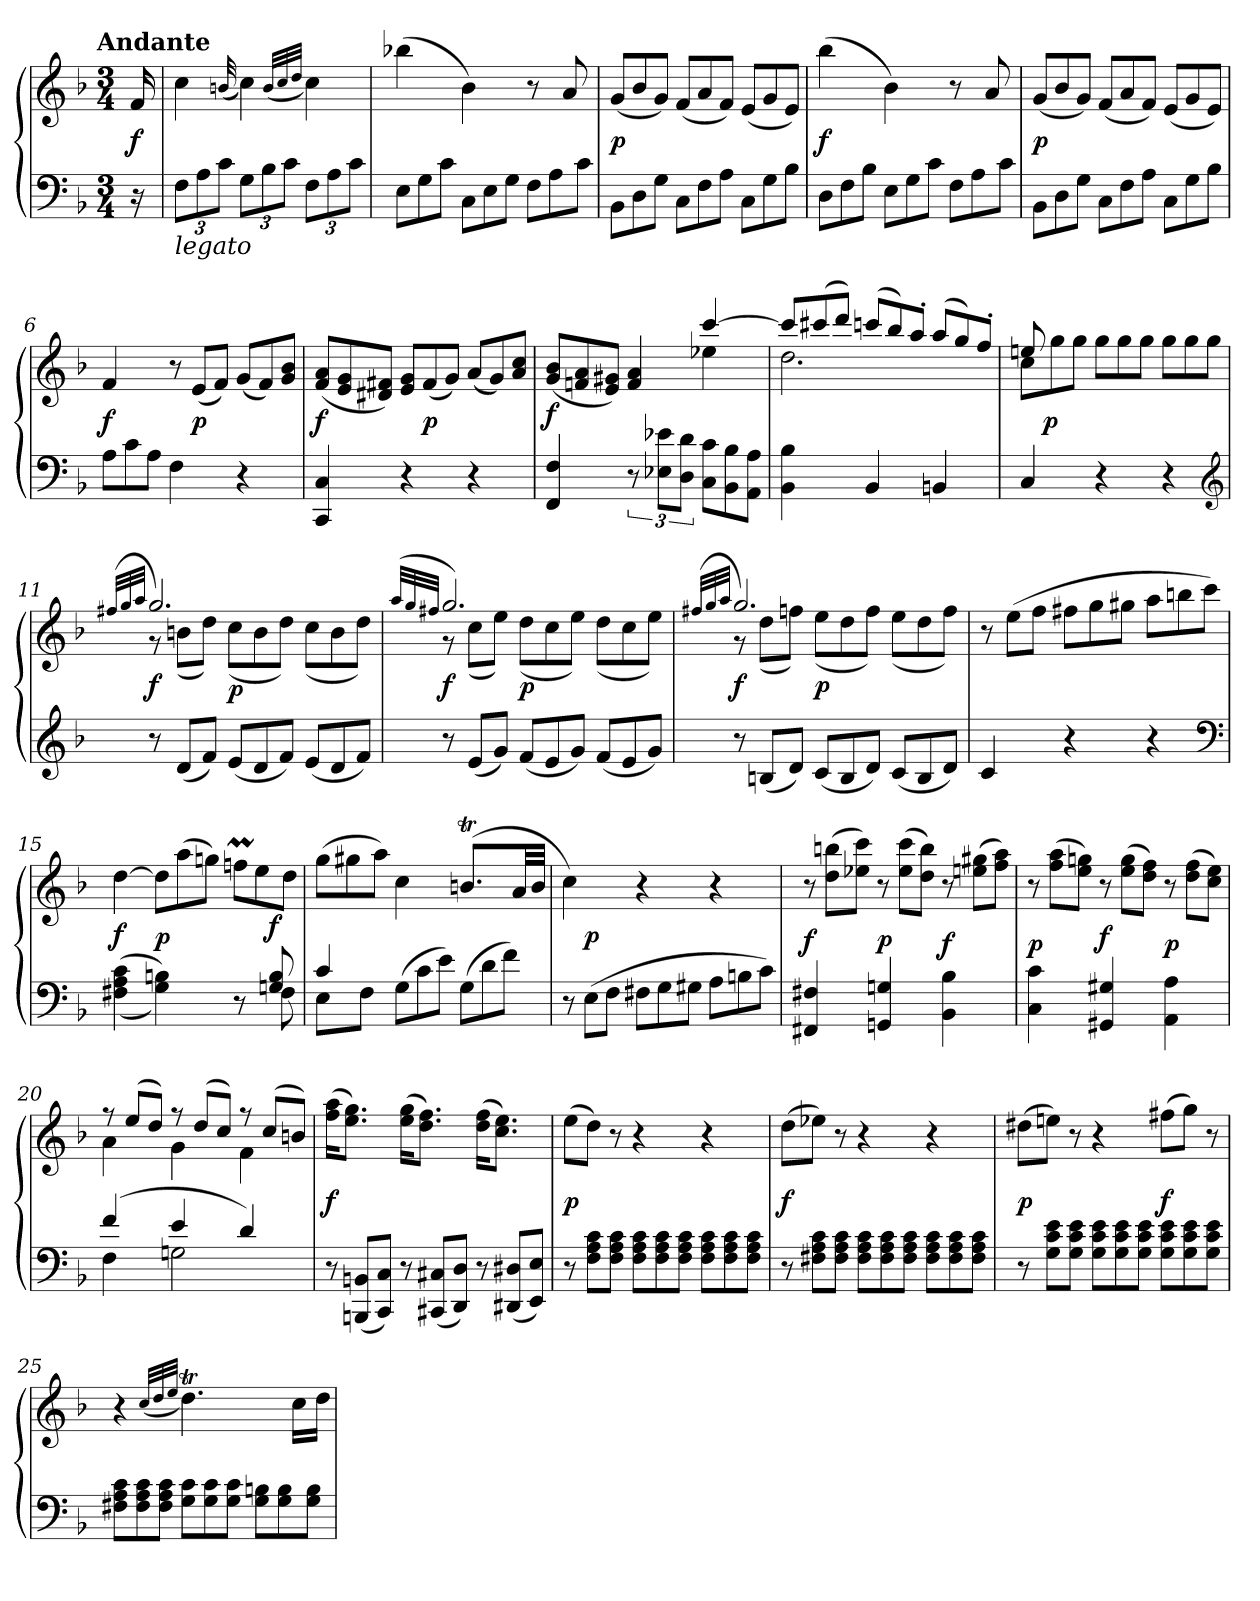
**kern	**kern	**dynam
*part1	*part1	*part1
*staff2	*staff1	*staff1/2
*clefF4	*clefG2	*
*k[b-]	*k[b-]	*
*F:	*F:	*
!!LO:TX:omd:t=Andante
*M3/4	*M3/4	*
*MM108	*MM108	*
=	=	=
16r	16f	f
=1	=1	=1
!LO:TX:b:i:t=legato	!	!
12FL	4cc	.
12A	.	.
12cJ	.	.
.	(32qqbn/	.
12GL	4cc)	.
12B-	.	.
12cJ	.	.
.	(32qb/LLL	.
.	32qcc/	.
.	32qdd/JJJ	.
12FL	4cc)	.
12A	.	.
12cJ	.	.
=2	=2	=2
*Xtuplet	*	*
12EL	(4bb-X	.
12G	.	.
12cJ	.	.
12CL	4b-)	.
12E	.	.
12GJ	.	.
12FL	8r	.
12A	.	.
.	8a	.
12cJ	.	.
=3	=3	=3
*	*Xtuplet	*
12BB-L	(12gL	p
12D	12b-	.
12GJ	12gJ)	.
12CL	(12fL	.
12F	12a	.
12AJ	12fJ)	.
12CL	(12eL	.
12G	12g	.
12B-J	12eJ)	.
=4	=4	=4
12DL	(4bb-	f
12F	.	.
12B-J	.	.
12EL	4b-)	.
12G	.	.
12cJ	.	.
12FL	8r	.
12A	.	.
.	8a	.
12cJ	.	.
=5	=5	=5
12BB-L	(12gL	p
12D	12b-	.
12GJ	12gJ)	.
12CL	(12fL	.
12F	12a	.
12AJ	12fJ)	.
12CL	(12eL	.
12G	12g	.
12B-J	12eJ)	.
=6	=6	=6
12AL	4f	f
12c	.	.
12AJ	.	.
4F	12r	.
.	(12eL	p
.	12fJ)	.
4r	(12gL	.
.	12f)	.
.	12g 12b-J	.
=7	=7	=7
4CC 4C	(12f 12aL	f
.	12e 12g	.
.	12d#X 12f#XJ)	.
4r	12e 12gL	.
.	(12f#	p
.	12gJ)	.
4r	(12aL	.
.	12g)	.
.	12a 12ccJ	.
=8	=8	=8
*	*^	*
4FF 4F	(>12g 12b-L	2ryy	f
.	12fn 12a	.	.
.	12e 12g#XJ)	.	.
*tuplet	*	*	*
12r	4f 4a	.	.
12E-X 12e-XL	.	.	.
12D 12dJ	.	.	.
*Xtuplet	*	*	*
12C 12cL	[4ccc	4ee-X	.
12BB- 12B-	.	.	.
12AA 12AJ	.	.	.
=9	=9	=9	=9
4BB- 4B-	12cccL]	2.dd	.
.	(12ccc#X	.	.
.	12dddJ)	.	.
4BB-	(12cccnL	.	.
.	12bb-)	.	.
.	12aa'J	.	.
4BBn	(12aaL	.	.
.	12gg)	.	.
.	12ff'J	.	.
=10	=10	=10	=10
4C	12een	12ccL	.
.	6ryy	12gg	p
.	.	12ggJ	.
4r	2ryy	12ggL	.
.	.	12gg	.
.	.	12ggJ	.
4r	.	12ggL	.
.	.	12gg	.
.	.	12ggJ	.
*clefG2	*	*	*
=11	=11	=11	=11
.	(>32qff#X/LLL	.	.
.	32qgg/	.	.
.	32qaa/JJJ	.	.
12r	2.gg)	12r	f
(12dL	.	(12bnL	.
12fJ)	.	12ddJ)	.
(12eL	.	(12ccL	p
12d	.	12b	.
12fJ)	.	12ddJ)	.
(12eL	.	(12ccL	.
12d	.	12b	.
12fJ)	.	12ddJ)	.
=12	=12	=12	=12
.	(>32qaa/LLL	.	.
.	32qgg/	.	.
.	32qff#X/JJJ	.	.
12r	2.gg)	12r	f
(12eL	.	(12ccL	.
12gJ)	.	12eeJ)	.
(12fL	.	(12ddL	p
12e	.	12cc	.
12gJ)	.	12eeJ)	.
(12fL	.	(12ddL	.
12e	.	12cc	.
12gJ)	.	12eeJ)	.
=13	=13	=13	=13
.	(>32qff#X/LLL	.	.
.	32qgg/	.	.
.	32qaa/JJJ	.	.
12r	2.gg)	12r	f
(12BnL	.	(12ddL	.
12dJ)	.	12ffnJ)	.
(12cL	.	(12eeL	p
12B	.	12dd	.
12dJ)	.	12ffJ)	.
(12cL	.	(12eeL	.
12B	.	12dd	.
12dJ)	.	12ffJ)	.
*	*v	*v	*
=14	=14	=14
4c	12r	.
.	(12eeL	.
.	12ffJ	.
4r	12ff#XL	.
.	12gg	.
.	12gg#XJ	.
4r	12aaL	.
.	12bbn	.
.	12cccJ)	.
*clefF4	*	*
=15	=15	=15
*^	*^	*
2ryy	(<(>4F#X 4A 4c	[4dd	2ryy	f
.	4G 4Bn))	12ddL]	.	p
.	.	(12aa	.	.
.	.	12ggnJ)	.	.
8ryy	8r	12ffnML	8ryy	.
.	.	12ee	.	.
8Gn 8B	8F#	.	8ryy	f
.	.	12ddJ	.	.
*	*	*v	*v	*
=16	=16	=16	=16
4c	8EL	(12ggL	.
.	.	12gg#X	.
.	8FJ	.	.
.	.	12aaJ)	.
2ryy	(>12GL	4cc	.
.	12c	.	.
.	12eJ)	.	.
.	(>12GL	(>8.bntL	.
.	12d	.	.
.	12fJ)	.	.
.	.	32aLL	.
.	.	32bJJJ	.
*v	*v	*	*
=17	=17	=17
*	*^	*
12r	4cc)	12ryy	.
(12EL	.	3%2ryy	p
12FJ	.	.	.
12F#XL	4r	.	.
12G	.	.	.
12G#XJ	.	.	.
12AL	4r	.	.
12Bn	.	.	.
12cJ)	.	.	.
*	*v	*v	*
=18	=18	=18
4FF#X 4F#X	12r	f
.	(12dd 12bbnL	.
.	12ee-X 12cccJ)	.
4GGn 4Gn	12r	p
.	(12ee- 12cccL	.
.	12dd 12bbJ)	.
4BB- 4B-	12r	f
.	(12een 12gg#XL	.
.	12ff 12aaJ)	.
=19	=19	=19
4C 4c	12r	p
.	(12ff 12aaL	.
.	12ee 12ggnJ)	.
4GG#X 4G#X	12r	f
.	(12ee 12ggL	.
.	12dd 12ffJ)	.
4AA 4A	12r	p
.	(12dd 12ffL	.
.	12cc 12eeJ)	.
=20	=20	=20
*^	*^	*
(4f	4F	12r	4a	.
.	.	(12eeL	.	.
.	.	12ddJ)	.	.
4e	2Gn	12r	4g	.
.	.	(12ddL	.	.
.	.	12ccJ)	.	.
4d)	.	12r	4f	.
.	.	(12ccL	.	.
.	.	12bnJ)	.	.
*v	*v	*	*	*
*	*v	*v	*
=21	=21	=21
12r	(16ff 16aaKL	f
.	8.ee 8.ggJ)	.
(12BBBn 12BBnL	.	.
12CC 12CJ)	.	.
12r	(16ee 16ggKL	.
.	8.dd 8.ffJ)	.
(12CC#X 12C#XL	.	.
12DD 12DJ)	.	.
12r	(16dd 16ffKL	.
.	8.cc 8.eeJ)	.
(12DD#X 12D#XL	.	.
12EE 12EJ)	.	.
=22	=22	=22
12r	(12eeL	p
12F 12A 12cL	12ddJ)	.
12F 12A 12cJ	12r	.
12F 12A 12cL	4r	.
12F 12A 12c	.	.
12F 12A 12cJ	.	.
12F 12A 12cL	4r	.
12F 12A 12c	.	.
12F 12A 12cJ	.	.
=23	=23	=23
12r	(12ddL	f
12F#X 12A 12cL	12ee-XJ)	.
12F# 12A 12cJ	12r	.
12F# 12A 12cL	4r	.
12F# 12A 12c	.	.
12F# 12A 12cJ	.	.
12F# 12A 12cL	4r	.
12F# 12A 12c	.	.
12F# 12A 12cJ	.	.
=24	=24	=24
12r	(12dd#XL	p
12G 12c 12eL	12eenJ)	.
12G 12c 12eJ	12r	.
12G 12c 12eL	4r	.
12G 12c 12e	.	.
12G 12c 12eJ	.	.
12G 12c 12eL	(12ff#XL	f
12G 12c 12e	12ggJ)	.
12G 12c 12eJ	12r	.
=25	=25	=25
12F#X 12A 12cL	4r	.
12F# 12A 12c	.	.
12F# 12A 12cJ	.	.
.	(32qcc/LLL	.
.	32qdd/	.
.	32qee/JJJ	.
12G 12cL	4.ddT)	.
12G 12c	.	.
12G 12cJ	.	.
12G 12BnL	.	.
12G 12B	.	.
.	16ccLL	.
12G 12BJ	.	.
.	16ddJJ	.
=	=	=
*-	*-	*-
